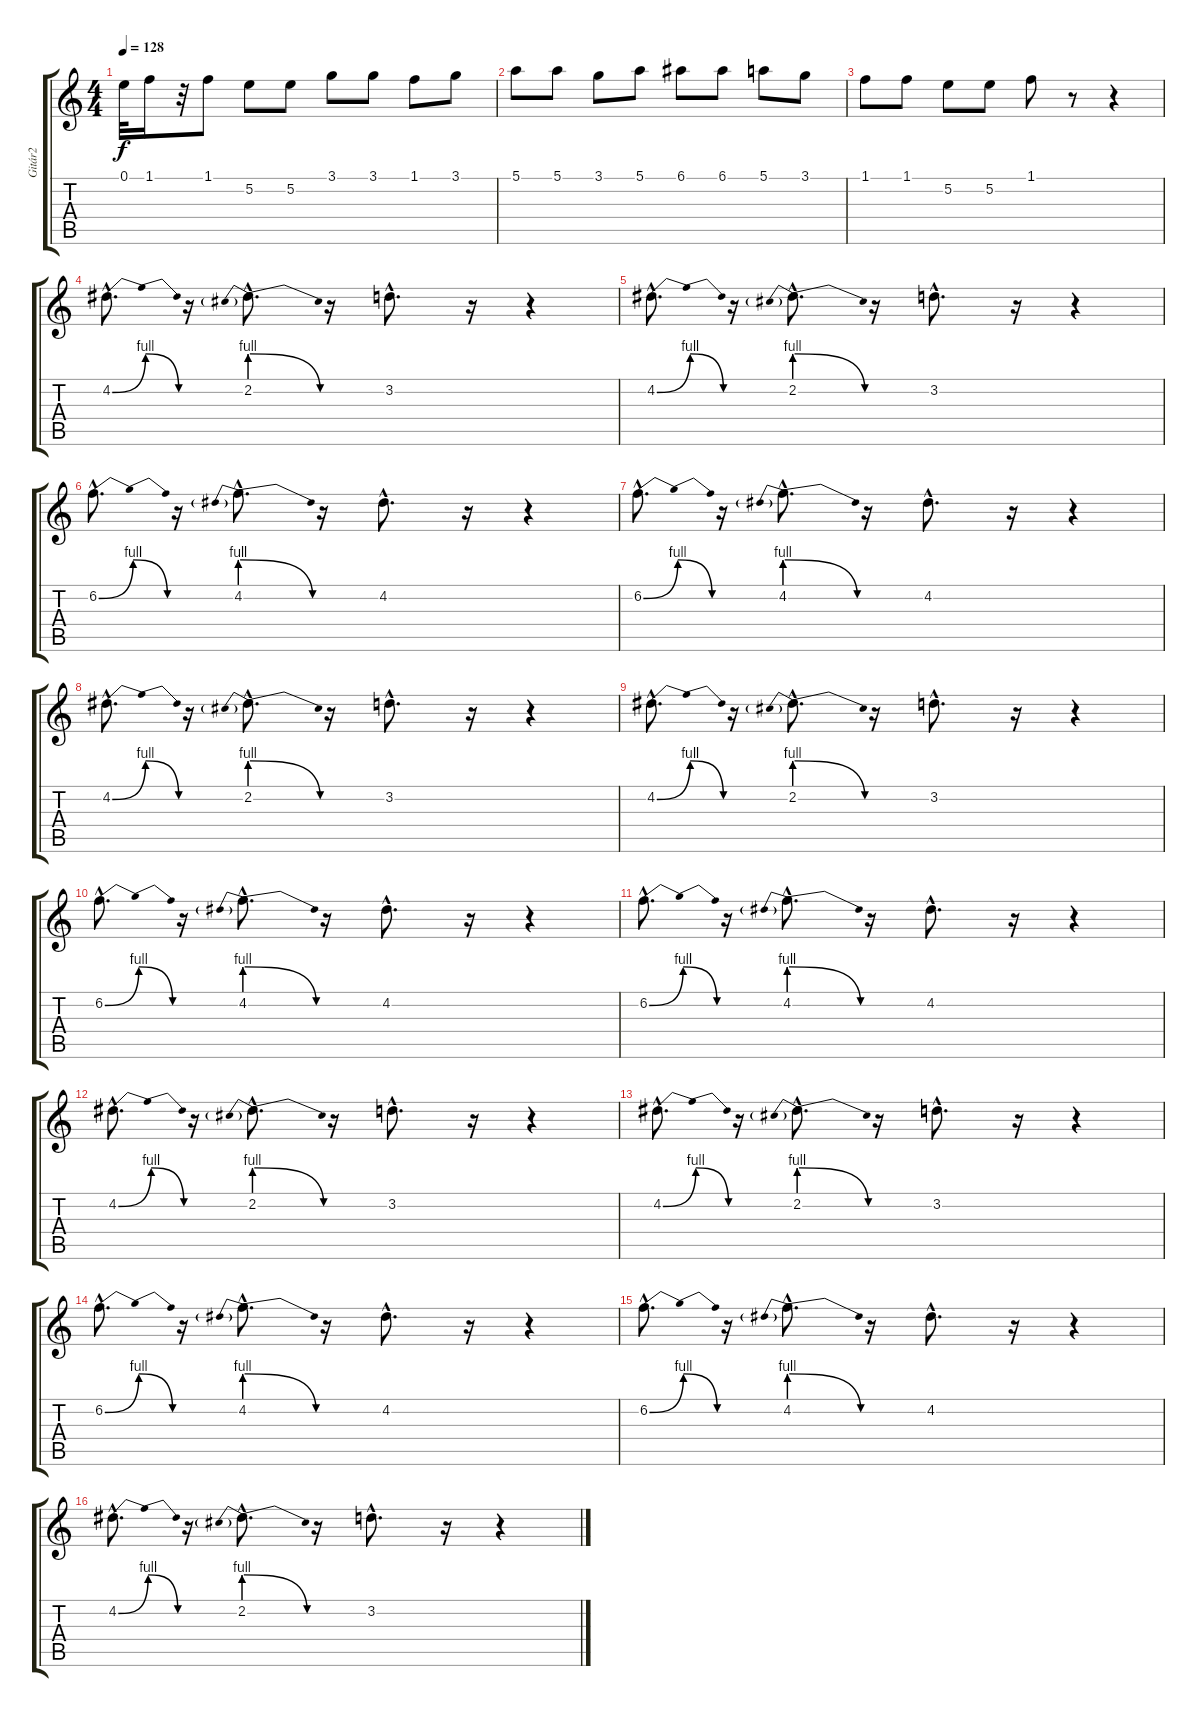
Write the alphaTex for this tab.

\track ("Gitár2" "Gitár2") {instrument distortionguitar}
\staff {score tabs}
\tuning (E4 B3 G3 D3 A2 E2) {hide}
\ts (4 4)
\tempo 128
\clef g2
\ks c
0.1.32{dy f} 1.1.16 r.32 1.1.8 5.2.8 5.2.8 3.1.8 3.1.8 1.1.8 3.1.8 |
5.1.8 5.1.8 3.1.8 5.1.8 6.1.8 6.1.8 5.1.8 3.1.8 |
1.1.8 1.1.8 5.2.8 5.2.8 1.1.8 r.8 r.4 |
4.2{be (bendrelease 0 0 10 4 45 4 60 0) hac}.8{d} r.16 2.2{be (prebendrelease 0 4 60 0) hac}.8{d} r.16 3.2{hac}.8{d} r.16 r.4 |
4.2{be (bendrelease 0 0 10 4 45 4 60 0) hac}.8{d} r.16 2.2{be (prebendrelease 0 4 60 0) hac}.8{d} r.16 3.2{hac}.8{d} r.16 r.4 |
6.2{be (bendrelease 0 0 9 4 45 4 60 0) hac}.8{d} r.16 4.2{be (prebendrelease 0 4 60 0) hac}.8{d} r.16 4.2{hac}.8{d} r.16 r.4 |
6.2{be (bendrelease 0 0 10 4 45 4 60 0) hac}.8{d} r.16 4.2{be (prebendrelease 0 4 60 0) hac}.8{d} r.16 4.2{hac}.8{d} r.16 r.4 |
4.2{be (bendrelease 0 0 10 4 45 4 60 0) hac}.8{d} r.16 2.2{be (prebendrelease 0 4 60 0) hac}.8{d} r.16 3.2{hac}.8{d} r.16 r.4 |
4.2{be (bendrelease 0 0 9 4 45 4 60 0) hac}.8{d} r.16 2.2{be (prebendrelease 0 4 60 0) hac}.8{d} r.16 3.2{hac}.8{d} r.16 r.4 |
6.2{be (bendrelease 0 0 10 4 45 4 60 0) hac}.8{d} r.16 4.2{be (prebendrelease 0 4 60 0) hac}.8{d} r.16 4.2{hac}.8{d} r.16 r.4 |
6.2{be (bendrelease 0 0 10 4 45 4 60 0) hac}.8{d} r.16 4.2{be (prebendrelease 0 4 60 0) hac}.8{d} r.16 4.2{hac}.8{d} r.16 r.4 |
4.2{be (bendrelease 0 0 10 4 45 4 60 0) hac}.8{d} r.16 2.2{be (prebendrelease 0 4 60 0) hac}.8{d} r.16 3.2{hac}.8{d} r.16 r.4 |
4.2{be (bendrelease 0 0 10 4 45 4 60 0) hac}.8{d} r.16 2.2{be (prebendrelease 0 4 60 0) hac}.8{d} r.16 3.2{hac}.8{d} r.16 r.4 |
6.2{be (bendrelease 0 0 9 4 45 4 60 0) hac}.8{d} r.16 4.2{be (prebendrelease 0 4 60 0) hac}.8{d} r.16 4.2{hac}.8{d} r.16 r.4 |
6.2{be (bendrelease 0 0 10 4 45 4 60 0) hac}.8{d} r.16 4.2{be (prebendrelease 0 4 60 0) hac}.8{d} r.16 4.2{hac}.8{d} r.16 r.4 |
4.2{be (bendrelease 0 0 10 4 45 4 60 0) hac}.8{d} r.16 2.2{be (prebendrelease 0 4 60 0) hac}.8{d} r.16 3.2{hac}.8{d} r.16 r.4
